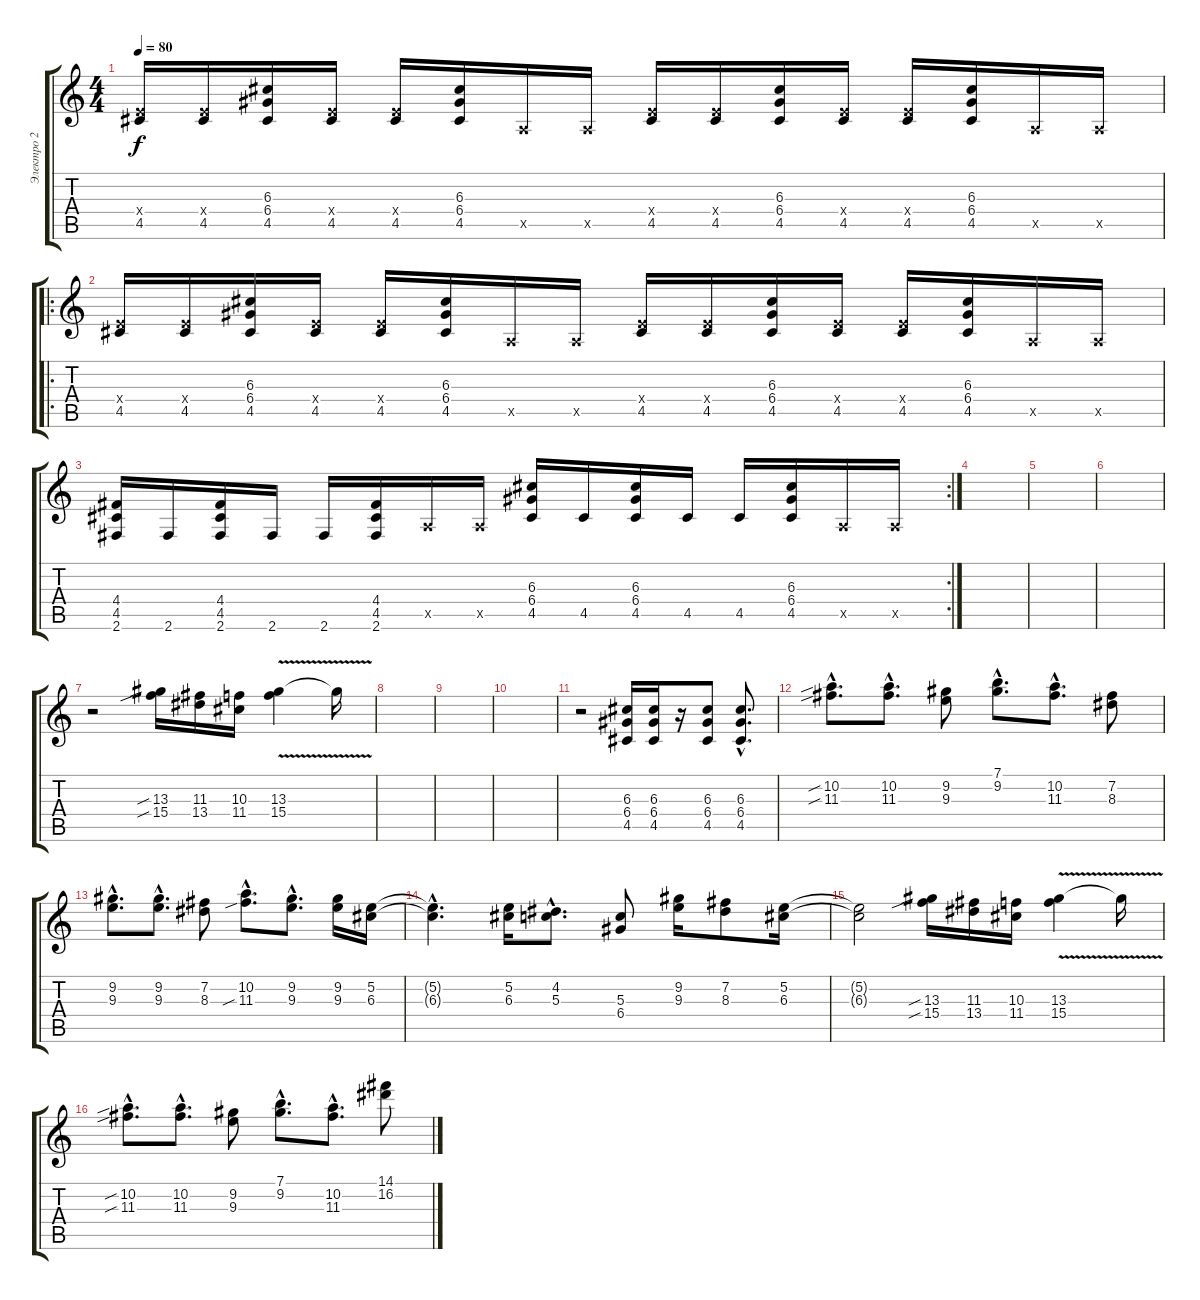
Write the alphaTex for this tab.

\track ("Электро 2" "Электро 2") {instrument distortionguitar}
\staff {score tabs}
\tuning (E4 B3 G3 D3 A2 E2) {hide}
\ts (4 4)
\tempo 80
\clef g2
\ks c
(2.4{x} 4.5).16{dy f volume 13 instrument distortionguitar} (2.4{x} 4.5).16{volume 13 instrument distortionguitar} (6.3 6.4 4.5).16 (2.4{x} 4.5).16{volume 13 instrument distortionguitar} (2.4{x} 4.5).16{volume 13 instrument distortionguitar} (6.3 6.4 4.5).16 0.5{x}.16 0.5{x}.16 (2.4{x} 4.5).16{volume 13 instrument distortionguitar} (2.4{x} 4.5).16{volume 13 instrument distortionguitar} (6.3 6.4 4.5).16 (2.4{x} 4.5).16{volume 13 instrument distortionguitar} (2.4{x} 4.5).16{volume 13 instrument distortionguitar} (6.3 6.4 4.5).16 0.5{x}.16 0.5{x}.16 |
\ro
(2.4{x} 4.5).16{volume 13 instrument distortionguitar} (2.4{x} 4.5).16{volume 13 instrument distortionguitar} (6.3 6.4 4.5).16 (2.4{x} 4.5).16{volume 13 instrument distortionguitar} (2.4{x} 4.5).16{volume 13 instrument distortionguitar} (6.3 6.4 4.5).16 0.5{x}.16 0.5{x}.16 (2.4{x} 4.5).16{volume 13 instrument distortionguitar} (2.4{x} 4.5).16{volume 13 instrument distortionguitar} (6.3 6.4 4.5).16 (2.4{x} 4.5).16{volume 13 instrument distortionguitar} (2.4{x} 4.5).16{volume 13 instrument distortionguitar} (6.3 6.4 4.5).16 0.5{x}.16 0.5{x}.16 |
\rc 2
(4.4 4.5 2.6).16{volume 13 instrument distortionguitar} 2.6.16{volume 13 instrument distortionguitar} (4.4 4.5 2.6).16 2.6.16{volume 13 instrument distortionguitar} 2.6.16{volume 13 instrument distortionguitar} (4.4 4.5 2.6).16 0.5{x}.16 0.5{x}.16 (6.3 6.4 4.5).16{volume 13 instrument distortionguitar} 4.5.16{volume 13 instrument distortionguitar} (6.3 6.4 4.5).16 4.5.16{volume 13 instrument distortionguitar} 4.5.16{volume 13 instrument distortionguitar} (6.3 6.4 4.5).16 0.5{x}.16 0.5{x}.16 |
|
|
|
r.2 (13.3{sib} 15.4{sib}).16{volume 15} (11.3 13.4).16 (10.3 11.4).16 (13.3{v} 15.4).4 13.3{t}.16 |
|
|
|
r.2 (6.3 6.4 4.5).16 (6.3 6.4 4.5).16 r.16 (6.3 6.4 4.5).8 (6.3{hac} 6.4{hac} 4.5{hac}).8{d} |
(10.2{sib hac} 11.3{sib hac}).8{d volume 14 instrument distortionguitar} (10.2{hac} 11.3{hac}).8{d} (9.2 9.3).8 (7.1{hac} 9.2{hac}).8{d} (10.2{hac} 11.3{hac}).8{d} (7.2 8.3).8 |
(9.2{hac} 9.3{hac}).8{d} (9.2{hac} 9.3{hac}).8{d} (7.2 8.3).8 (10.2{hac} 11.3{sib hac}).8{d} (9.2{hac} 9.3{hac}).8{d} (9.2 9.3).16 (5.2 6.3).16 |
(5.2{hac t} 6.3{hac t}).4{d} (5.2 6.3).16 (4.2{hac} 5.3{hac}).8{d} (5.3 6.4).8 (9.2 9.3).16 (7.2 8.3).8 (5.2 6.3).16 |
(5.2{t} 6.3{t}).2 (13.3{sib} 15.4{sib}).16{volume 15} (11.3 13.4).16 (10.3 11.4).16 (13.3{v} 15.4).4 13.3{t}.16 |
(10.2{sib hac} 11.3{sib hac}).8{d volume 15 instrument distortionguitar} (10.2{hac} 11.3{hac}).8{d} (9.2 9.3).8 (7.1{hac} 9.2{hac}).8{d} (10.2{hac} 11.3{hac}).8{d} (14.1 16.2).8
